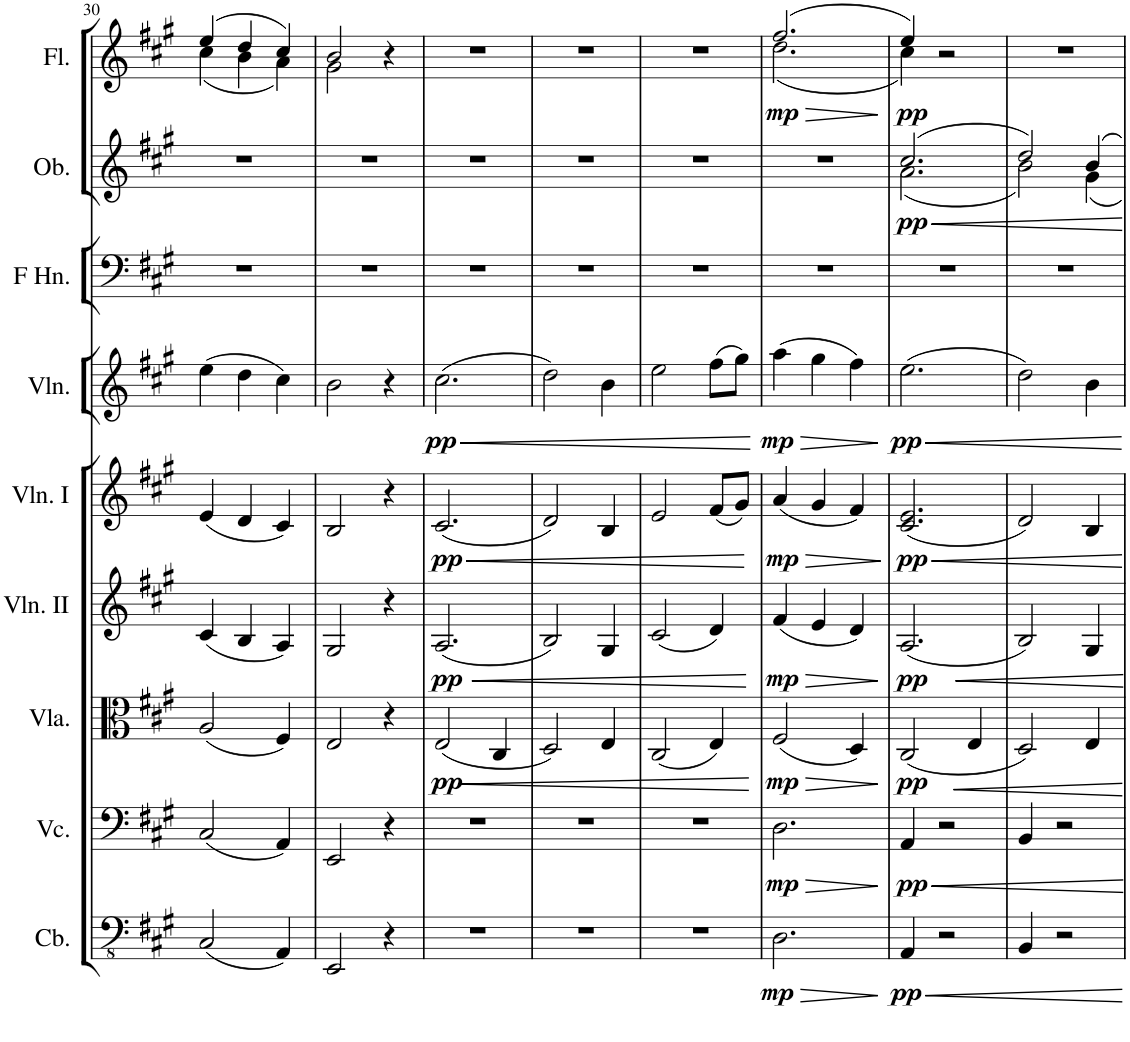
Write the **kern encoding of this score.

**kern	**dynam	**kern	**dynam	**kern	**dynam	**kern	**dynam	**kern	**dynam	**kern	**dynam	**kern	**kern	**dynam	**kern	**dynam
*part9	*part9	*part8	*part8	*part7	*part7	*part6	*part6	*part5	*part5	*part4	*part4	*part3	*part2	*part2	*part1	*part1
*staff9	*staff9	*staff8	*staff8	*staff7	*staff7	*staff6	*staff6	*staff5	*staff5	*staff4	*staff4	*staff3	*staff2	*staff2	*staff1	*staff1
*I"Contrabasses	*	*I"Violoncellos	*	*I"Violas	*	*I"Violins II	*	*I"Violins I	*	*I"Violin	*	*I"Horns in F	*I"Oboes	*	*I"Flutes	*
*I'Cb.	*	*I'Vc.	*	*I'Vla.	*	*I'Vln. II	*	*I'Vln. I	*	*I'Vln.	*	*	*I'Ob.	*	*I'Fl.	*
!!LO:PB:g=z
*clefFv4	*	*clefF4	*	*clefC3	*	*clefG2	*	*clefG2	*	*clefG2	*	*clefF4	*clefG2	*	*clefG2	*
*	*	*	*	*	*	*	*	*	*	*	*	*ITrd4c7	*	*	*	*
*k[f#c#g#]	*	*k[f#c#g#]	*	*k[f#c#g#]	*	*k[f#c#g#]	*	*k[f#c#g#]	*	*k[f#c#g#]	*	*k[f#c#g#]	*k[f#c#g#]	*	*k[f#c#g#]	*
*M3/4	*	*M3/4	*	*M3/4	*	*M3/4	*	*M3/4	*	*M3/4	*	*M3/4	*M3/4	*	*M3/4	*
=30	=30	=30	=30	=30	=30	=30	=30	=30	=30	=30	=30	=30	=30	=30	=30	=30
*	*	*	*	*	*	*	*	*	*	*	*	*	*	*	*^	*
(2CC#/	.	(2C#/	.	(2A/	.	(4c#/	.	(4e/	.	(4ee\	.	2.r	2.r	.	(4ee/	(4cc#\	.
.	.	.	.	.	.	4B/	.	4d/	.	4dd\	.	.	.	.	4dd/	4b\	.
4AAA/)	.	4AA/)	.	4F#/)	.	4A/)	.	4c#/)	.	4cc#\)	.	.	.	.	4cc#/)	4a\)	.
=31	=31	=31	=31	=31	=31	=31	=31	=31	=31	=31	=31	=31	=31	=31	=31	=31	=31
2EEE/	.	2EE/	.	2E/	.	2G#/	.	2B/	.	2b\	.	2.r	2.r	.	2b/	2g#\	.
4r	.	4r	.	4r	.	4r	.	4r	.	4r	.	.	.	.	4r	4ryy	.
=32	=32	=32	=32	=32	=32	=32	=32	=32	=32	=32	=32	=32	=32	=32	=32	=32	=32
!	!	!	!	!	!LO:HP:b	!	!LO:HP:b	!	!LO:HP:b	!	!LO:HP:b	!	!	!	!	!	!
!	!	!	!	!	!LO:DY:n=1:b	!	!LO:DY:n=1:b	!	!LO:DY:n=1:b	!	!LO:DY:n=1:b	!	!	!	!	!	!
*	*	*	*	*	*	*	*	*	*	*	*	*	*	*	*v	*v	*
2.r	.	2.r	.	(2E/	< pp	(2.A/	< pp	(2.c#/	< pp	(2.cc#\	< pp	2.r	2.r	.	2.r	.
.	.	.	.	4C#/	.	.	.	.	.	.	.	.	.	.	.	.
=33	=33	=33	=33	=33	=33	=33	=33	=33	=33	=33	=33	=33	=33	=33	=33	=33
2.r	.	2.r	.	2D/)	.	2B/)	.	2d/)	.	2dd\)	.	2.r	2.r	.	2.r	.
.	.	.	.	4E/	.	4G#/	.	4B/	.	4b\	.	.	.	.	.	.
=34	=34	=34	=34	=34	=34	=34	=34	=34	=34	=34	=34	=34	=34	=34	=34	=34
2.r	.	2.r	.	(2C#/	.	(2c#/	.	2e/	.	2ee\	.	2.r	2.r	.	2.r	.
.	.	.	.	4E/)	.	4d/)	.	(8f#/L	.	(8ff#\L	.	.	.	.	.	.
.	.	.	.	.	.	.	.	8g#/J)	.	8gg#\J)	.	.	.	.	.	.
.	.	.	.	.	[	.	[	.	[	.	[	.	.	.	.	.
=35	=35	=35	=35	=35	=35	=35	=35	=35	=35	=35	=35	=35	=35	=35	=35	=35
!	!LO:HP:b	!	!LO:HP:b	!	!LO:HP:b	!	!LO:HP:b	!	!LO:HP:b	!	!LO:HP:b	!	!	!	!	!LO:HP:b
*	*	*	*	*	*	*	*	*	*	*	*	*	*	*	*^	*
!	!LO:DY:n=1:b	!	!LO:DY:n=1:b	!	!LO:DY:n=1:b	!	!LO:DY:n=1:b	!	!LO:DY:n=1:b	!	!LO:DY:n=1:b	!	!	!	!	!	!LO:DY:n=1:b
2.DD\	> mp	2.D\	> mp	(2F#/	> mp	(4f#/	> mp	(4a/	> mp	(4aa\	> mp	2.r	2.r	.	(2.ff#/	(2.dd\	> mp
.	.	.	.	.	.	4e/	.	4g#/	.	4gg#\	.	.	.	.	.	.	.
.	.	.	.	4D/)	.	4d/)	.	4f#/)	.	4ff#\)	.	.	.	.	.	.	.
*	*	*	*	*	*	*	*	*	*	*	*	*	*	*	*v	*v	*
.	]	.	]	.	]	.	]	.	]	.	]	.	.	.	.	]
=36	=36	=36	=36	=36	=36	=36	=36	=36	=36	=36	=36	=36	=36	=36	=36	=36
*	*	*	*	*	*	*	*	*	*	*	*	*	*^	*	*^	*
!	!LO:DY:b	!	!LO:DY:b	!	!LO:DY:b	!	!LO:DY:b	!	!LO:DY:b	!	!LO:DY:b	!	!	!	!LO:DY:b	!	!	!LO:DY:b
4AAA/	pp	4AA/	pp	(2C#/	pp	(2.A/	pp	(2.c#/ 2.e/	pp	(2.ee\	pp	2.r	(2.cc#/	(2.a\	pp	4ee/)	4cc#\)	pp
2r	.	2r	.	.	.	.	.	.	.	.	.	.	.	.	.	2r	2ryy	.
.	.	.	.	4E/	.	.	.	.	.	.	.	.	.	.	.	.	.	.
*	*	*	*	*	*	*	*	*	*	*	*	*	*	*	*	*v	*v	*
=37	=37	=37	=37	=37	=37	=37	=37	=37	=37	=37	=37	=37	=37	=37	=37	=37	=37
4BBB/	.	4BB/	.	2D/)	.	2B/)	.	2d/)	.	2dd\)	.	2.r	2dd/)	2b\)	.	2.r	.
2r	.	2r	.	.	.	.	.	.	.	.	.	.	.	.	.	.	.
.	.	.	.	4E/	.	4G#/	.	4B/	.	4b\	.	.	4b/	4g#\	.	.	.
*	*	*	*	*	*	*	*	*	*	*	*	*	*v	*v	*	*	*
=	=	=	=	=	=	=	=	=	=	=	=	=	=	=	=	=
*-	*-	*-	*-	*-	*-	*-	*-	*-	*-	*-	*-	*-	*-	*-	*-	*-
